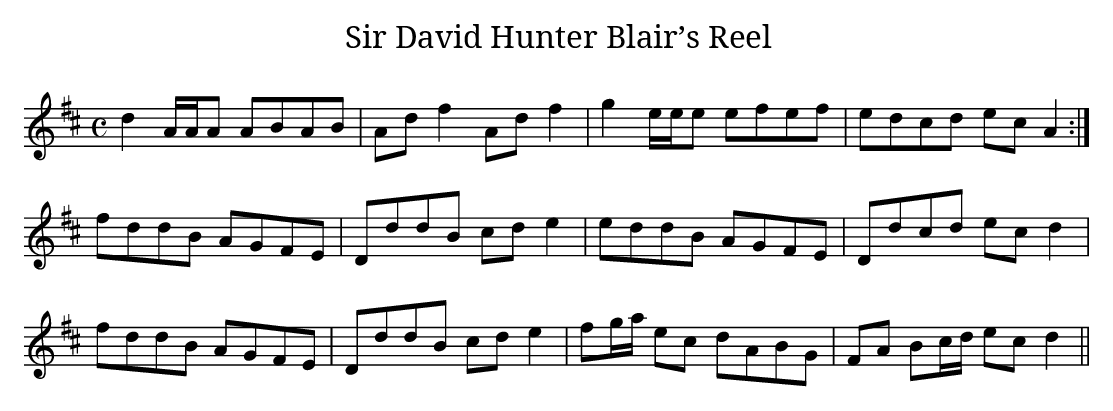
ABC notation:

X:1
T:Sir David Hunter Blair’s Reel
M:C
L:1/8
K:D
d2 A/A/A ABAB|Ad f2 Ad f2|g2 e/e/e efef|edcd ec A2:|
fddB AGFE|DddB cd e2|eddB AGFE|Ddcd ec d2|
fddB AGFE|DddB cd e2|fg/a/ ec dABG|FA Bc/d/ ec d2||
